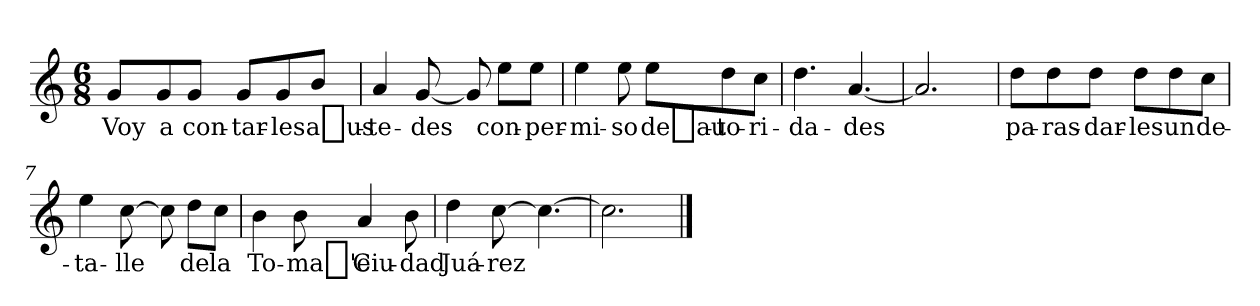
**kern	**text
*part1	*part1
*staff1	*staff1
*clefG2	*
*k[]	*
*C:	*
*M6/8	*
=1	=1
8gi/L	Voy
8gi/	a
8gi/J	con-
8gi/L	-tar-
8gi/	-les
8bi/J	a_us-
=2	=2
4ai/	-te-
[8gi/	-des
8gi/]	.
8eei\L	con-
8eei\J	-per-
=3	=3
4eei\	-mi-
8eei\	-so
8eei\L	de_au-
8ddi\	-to-
8cci\J	-ri-
=4	=4
4.ddi\	-da-
[4.ai/	-des
=5	=5
2.ai/]	.
!!LO:LB:g=z
=6	=6
8ddi\L	pa-
8ddi\	-ras-
8ddi\J	-dar-
8ddi\L	-les
8ddi\	un
8cci\J	de-
=7	=7
4eei\	-ta-
[8cci\	-lle
8cci\]	.
8ddi\L	de
8cci\J	la
=8	=8
4bi\	To-
8bi\	-ma_'e
4ai/	Ciu-
8bi\	-dad
=9	=9
4ddi\	Juá-
[8cci\	-rez
4.cci\_	.
=10	=10
2.cci\]	.
==	==
*-	*-
